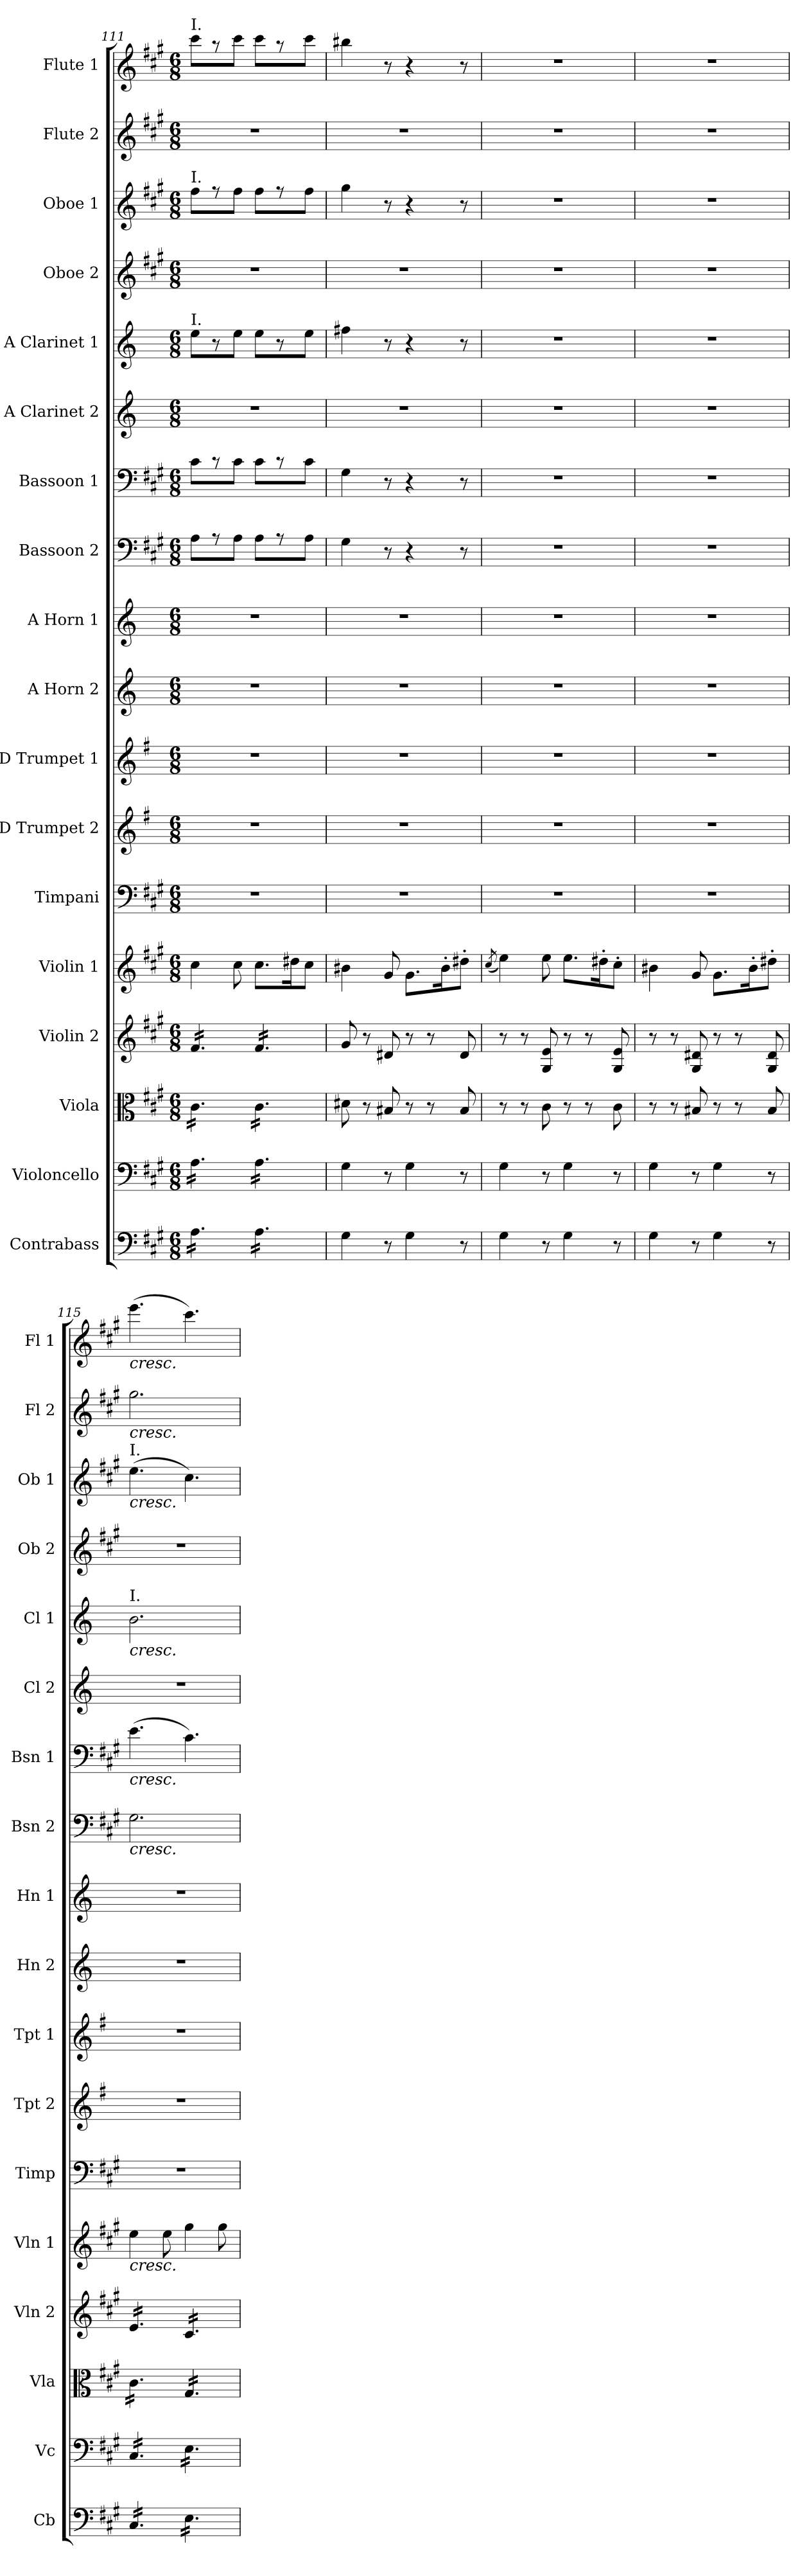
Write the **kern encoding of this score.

**kern	**kern	**kern	**kern	**kern	**kern	**kern	**kern	**kern	**kern	**kern	**kern	**kern	**kern	**kern	**kern	**kern	**kern
*part18	*part17	*part16	*part15	*part14	*part13	*part12	*part11	*part10	*part9	*part8	*part7	*part6	*part5	*part4	*part3	*part2	*part1
*staff18	*staff17	*staff16	*staff15	*staff14	*staff13	*staff12	*staff11	*staff10	*staff9	*staff8	*staff7	*staff6	*staff5	*staff4	*staff3	*staff2	*staff1
*I"Contrabass	*I"Violoncello	*I"Viola	*I"Violin 2	*I"Violin 1	*I"Timpani	*I"D Trumpet 2	*I"D Trumpet 1	*I"A Horn 2	*I"A Horn 1	*I"Bassoon 2	*I"Bassoon 1	*I"A Clarinet 2	*I"A Clarinet 1	*I"Oboe 2	*I"Oboe 1	*I"Flute 2	*I"Flute 1
*I'Cb	*I'Vc	*I'Vla	*I'Vln 2	*I'Vln 1	*I'Timp	*I'Tpt 2	*I'Tpt 1	*I'Hn 2	*I'Hn 1	*I'Bsn 2	*I'Bsn 1	*I'Cl 2	*I'Cl 1	*I'Ob 2	*I'Ob 1	*I'Fl 2	*I'Fl 1
*clefF4	*clefF4	*clefC3	*clefG2	*clefG2	*clefF4	*clefG2	*clefG2	*clefG2	*clefG2	*clefF4	*clefF4	*clefG2	*clefG2	*clefG2	*clefG2	*clefG2	*clefG2
*ITrd7c12	*	*	*	*	*	*ITrd-1c-2	*ITrd-1c-2	*ITrd2c3	*ITrd2c3	*	*	*ITrd2c3	*ITrd2c3	*	*	*	*
*k[f#c#g#]	*k[f#c#g#]	*k[f#c#g#]	*k[f#c#g#]	*k[f#c#g#]	*k[f#c#g#]	*k[f#c#g#]	*k[f#c#g#]	*k[f#c#g#]	*k[f#c#g#]	*k[f#c#g#]	*k[f#c#g#]	*k[f#c#g#]	*k[f#c#g#]	*k[f#c#g#]	*k[f#c#g#]	*k[f#c#g#]	*k[f#c#g#]
*M6/8	*M6/8	*M6/8	*M6/8	*M6/8	*M6/8	*M6/8	*M6/8	*M6/8	*M6/8	*M6/8	*M6/8	*M6/8	*M6/8	*M6/8	*M6/8	*M6/8	*M6/8
=111	=111	=111	=111	=111	=111	=111	=111	=111	=111	=111	=111	=111	=111	=111	=111	=111	=111
!	!	!	!	!	!	!	!	!	!	!	!	!	!	!	!	!	!LO:TX:a:t=I.
!	!	!	!	!	!	!	!	!	!	!	!	!	!	!	!LO:TX:a:t=I.	!	!
!	!	!	!	!	!	!	!	!	!	!	!	!	!LO:TX:a:t=I.	!	!	!	!
*tremolo	*	*	*	*	*	*	*	*	*	*	*	*	*	*	*	*	*
*	*tremolo	*	*	*	*	*	*	*	*	*	*	*	*	*	*	*	*
*	*	*tremolo	*	*	*	*	*	*	*	*	*	*	*	*	*	*	*
*	*	*	*tremolo	*	*	*	*	*	*	*	*	*	*	*	*	*	*
16AA\LL	16A\LL	16c#\LL	16f#/LL	4cc#\	2.r	2.r	2.r	2.r	2.r	8A\L	8c#\L	2.r	8cc#\L	2.r	8ff#\L	2.r	8ccc#\L
16AA\	16A\	16c#\	16f#/	.	.	.	.	.	.	.	.	.	.	.	.	.	.
16AA\	16A\	16c#\	16f#/	.	.	.	.	.	.	8r	8r	.	8r	.	8r	.	8r
16AA\	16A\	16c#\	16f#/	.	.	.	.	.	.	.	.	.	.	.	.	.	.
16AA\	16A\	16c#\	16f#/	8cc#\	.	.	.	.	.	8A\J	8c#\J	.	8cc#\J	.	8ff#\J	.	8ccc#\J
16AA\JJ	16A\JJ	16c#\JJ	16f#/JJ	.	.	.	.	.	.	.	.	.	.	.	.	.	.
16AA\LL	16A\LL	16c#\LL	16f#/LL	8.cc#\L	.	.	.	.	.	8A\L	8c#\L	.	8cc#\L	.	8ff#\L	.	8ccc#\L
16AA\	16A\	16c#\	16f#/	.	.	.	.	.	.	.	.	.	.	.	.	.	.
16AA\	16A\	16c#\	16f#/	.	.	.	.	.	.	8r	8r	.	8r	.	8r	.	8r
16AA\	16A\	16c#\	16f#/	16dd#X\K	.	.	.	.	.	.	.	.	.	.	.	.	.
16AA\	16A\	16c#\	16f#/	8cc#\J	.	.	.	.	.	8A\J	8c#\J	.	8cc#\J	.	8ff#\J	.	8ccc#\J
16AA\JJ	16A\JJ	16c#\JJ	16f#/JJ	.	.	.	.	.	.	.	.	.	.	.	.	.	.
*	*	*	*Xtremolo	*	*	*	*	*	*	*	*	*	*	*	*	*	*
*	*	*Xtremolo	*	*	*	*	*	*	*	*	*	*	*	*	*	*	*
*	*Xtremolo	*	*	*	*	*	*	*	*	*	*	*	*	*	*	*	*
*Xtremolo	*	*	*	*	*	*	*	*	*	*	*	*	*	*	*	*	*
=112	=112	=112	=112	=112	=112	=112	=112	=112	=112	=112	=112	=112	=112	=112	=112	=112	=112
4GG#\	4G#\	8d#X\	8g#/	4b#X\	2.r	2.r	2.r	2.r	2.r	4G#\	4G#\	2.r	4dd#X\	2.r	4gg#\	2.r	4bb#X\
.	.	8r	8r	.	.	.	.	.	.	.	.	.	.	.	.	.	.
8r	8r	8B#X/	8d#X/	8g#/	.	.	.	.	.	8r	8r	.	8r	.	8r	.	8r
4GG#\	4G#\	8r	8r	8.g#\L	.	.	.	.	.	4r	4r	.	4r	.	4r	.	4r
.	.	8r	8r	.	.	.	.	.	.	.	.	.	.	.	.	.	.
.	.	.	.	16b#'\K	.	.	.	.	.	.	.	.	.	.	.	.	.
8r	8r	8B#/	8d#/	8dd#X'\J	.	.	.	.	.	8r	8r	.	8r	.	8r	.	8r
=113	=113	=113	=113	=113	=113	=113	=113	=113	=113	=113	=113	=113	=113	=113	=113	=113	=113
.	.	.	.	(8qcc#/	.	.	.	.	.	.	.	.	.	.	.	.	.
4GG#\	4G#\	8r	8r	4ee\)	2.r	2.r	2.r	2.r	2.r	2.r	2.r	2.r	2.r	2.r	2.r	2.r	2.r
.	.	8r	8r	.	.	.	.	.	.	.	.	.	.	.	.	.	.
8r	8r	8c#\	8G#/ 8e/	8ee\	.	.	.	.	.	.	.	.	.	.	.	.	.
4GG#\	4G#\	8r	8r	8.ee\L	.	.	.	.	.	.	.	.	.	.	.	.	.
.	.	8r	8r	.	.	.	.	.	.	.	.	.	.	.	.	.	.
.	.	.	.	16dd#X'\K	.	.	.	.	.	.	.	.	.	.	.	.	.
8r	8r	8c#\	8G#/ 8e/	8cc#'\J	.	.	.	.	.	.	.	.	.	.	.	.	.
=114	=114	=114	=114	=114	=114	=114	=114	=114	=114	=114	=114	=114	=114	=114	=114	=114	=114
4GG#\	4G#\	8r	8r	4b#X\	2.r	2.r	2.r	2.r	2.r	2.r	2.r	2.r	2.r	2.r	2.r	2.r	2.r
.	.	8r	8r	.	.	.	.	.	.	.	.	.	.	.	.	.	.
8r	8r	8B#X/	8G#/ 8d#X/	8g#/	.	.	.	.	.	.	.	.	.	.	.	.	.
4GG#\	4G#\	8r	8r	8.g#\L	.	.	.	.	.	.	.	.	.	.	.	.	.
.	.	8r	8r	.	.	.	.	.	.	.	.	.	.	.	.	.	.
.	.	.	.	16b#'\K	.	.	.	.	.	.	.	.	.	.	.	.	.
8r	8r	8B#/	8G#/ 8d#/	8dd#X'\J	.	.	.	.	.	.	.	.	.	.	.	.	.
!!LO:PB:g=z
=115	=115	=115	=115	=115	=115	=115	=115	=115	=115	=115	=115	=115	=115	=115	=115	=115	=115
!	!	!	!	!	!	!	!	!	!	!	!	!	!	!	!	!	!LO:TX:b:i:t=cresc.
!	!	!	!	!	!	!	!	!	!	!	!	!	!	!	!	!LO:TX:b:i:t=cresc.	!
!	!	!	!	!	!	!	!	!	!	!	!	!	!	!	!LO:TX:a:t=I.	!	!
!	!	!	!	!	!	!	!	!	!	!	!	!	!	!	!LO:TX:b:i:t=cresc.	!	!
!	!	!	!	!	!	!	!	!	!	!	!	!	!LO:TX:a:t=I.	!	!	!	!
!	!	!	!	!	!	!	!	!	!	!	!	!	!LO:TX:b:i:t=cresc.	!	!	!	!
!	!	!	!	!	!	!	!	!	!	!	!LO:TX:b:i:t=cresc.	!	!	!	!	!	!
!	!	!	!	!	!	!	!	!	!	!LO:TX:b:i:t=cresc.	!	!	!	!	!	!	!
!	!	!	!	!LO:TX:b:i:t=cresc.	!	!	!	!	!	!	!	!	!	!	!	!	!
!	!	!	!LO:TX:b:i:t=cresc.	!	!	!	!	!	!	!	!	!	!	!	!	!	!
!	!	!LO:TX:b:i:t=cresc.	!	!	!	!	!	!	!	!	!	!	!	!	!	!	!
!	!LO:TX:b:i:t=cresc.	!	!	!	!	!	!	!	!	!	!	!	!	!	!	!	!
!LO:TX:b:i:t=cresc.	!	!	!	!	!	!	!	!	!	!	!	!	!	!	!	!	!
*tremolo	*	*	*	*	*	*	*	*	*	*	*	*	*	*	*	*	*
*	*tremolo	*	*	*	*	*	*	*	*	*	*	*	*	*	*	*	*
*	*	*tremolo	*	*	*	*	*	*	*	*	*	*	*	*	*	*	*
*	*	*	*tremolo	*	*	*	*	*	*	*	*	*	*	*	*	*	*
16CC#/LL	16C#/LL	16c#\LL	16e/LL	4ee\	2.r	2.r	2.r	2.r	2.r	2.G#\	(4.e\	2.r	2.g#\	2.r	(4.ee\	2.gg#\	(4.eee\
16CC#/	16C#/	16c#\	16e/	.	.	.	.	.	.	.	.	.	.	.	.	.	.
16CC#/	16C#/	16c#\	16e/	.	.	.	.	.	.	.	.	.	.	.	.	.	.
16CC#/	16C#/	16c#\	16e/	.	.	.	.	.	.	.	.	.	.	.	.	.	.
16CC#/	16C#/	16c#\	16e/	8ee\	.	.	.	.	.	.	.	.	.	.	.	.	.
16CC#/JJ	16C#/JJ	16c#\JJ	16e/JJ	.	.	.	.	.	.	.	.	.	.	.	.	.	.
16EE\LL	16E\LL	16G#/LL	16c#/LL	4gg#\	.	.	.	.	.	.	4.c#\)	.	.	.	4.cc#\)	.	4.ccc#\)
16EE\	16E\	16G#/	16c#/	.	.	.	.	.	.	.	.	.	.	.	.	.	.
16EE\	16E\	16G#/	16c#/	.	.	.	.	.	.	.	.	.	.	.	.	.	.
16EE\	16E\	16G#/	16c#/	.	.	.	.	.	.	.	.	.	.	.	.	.	.
16EE\	16E\	16G#/	16c#/	8gg#\	.	.	.	.	.	.	.	.	.	.	.	.	.
16EE\JJ	16E\JJ	16G#/JJ	16c#/JJ	.	.	.	.	.	.	.	.	.	.	.	.	.	.
*	*	*	*Xtremolo	*	*	*	*	*	*	*	*	*	*	*	*	*	*
*	*	*Xtremolo	*	*	*	*	*	*	*	*	*	*	*	*	*	*	*
*	*Xtremolo	*	*	*	*	*	*	*	*	*	*	*	*	*	*	*	*
*Xtremolo	*	*	*	*	*	*	*	*	*	*	*	*	*	*	*	*	*
=	=	=	=	=	=	=	=	=	=	=	=	=	=	=	=	=	=
*-	*-	*-	*-	*-	*-	*-	*-	*-	*-	*-	*-	*-	*-	*-	*-	*-	*-
